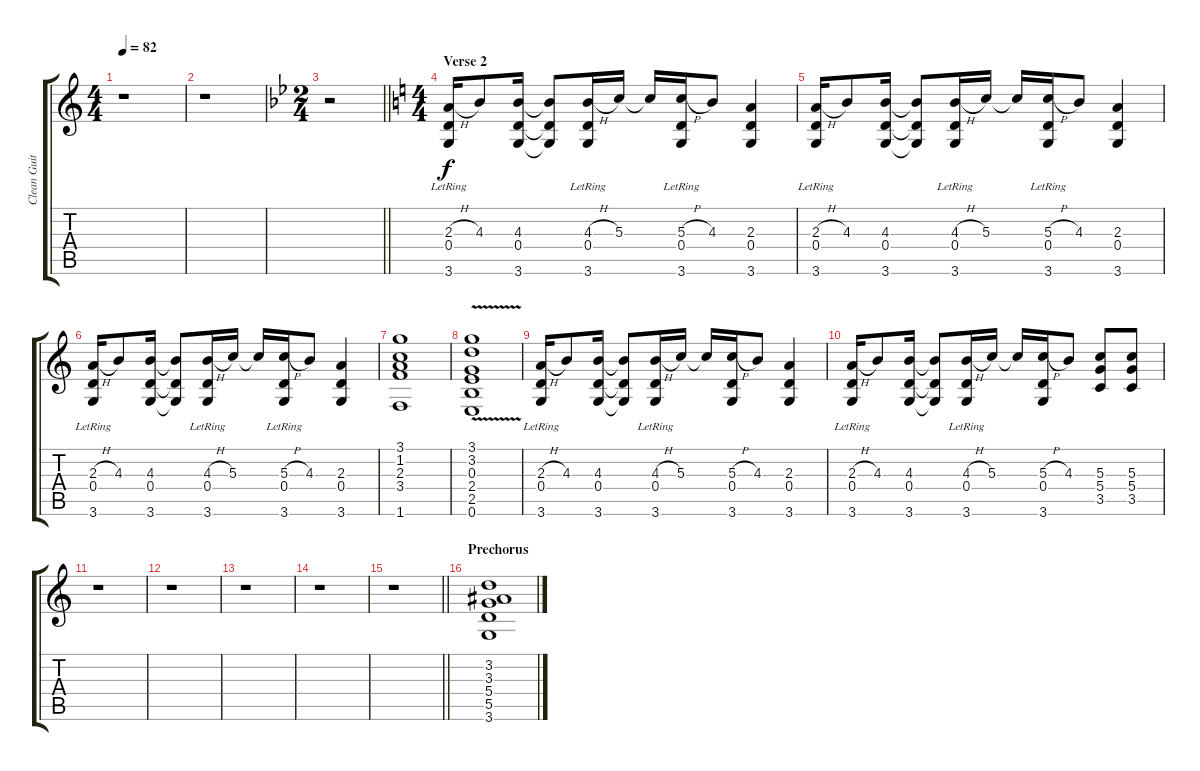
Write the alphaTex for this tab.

\track ("Clean Guitar" "Clean Guit") {instrument electricguitarclean}
\staff {score tabs}
\tuning (E4 B3 G3 D3 A2 E2) {hide}
\ts (4 4)
\tempo 82
\clef g2
\ks c
r.1{dy f} |
r.1 |
\ts (2 4)
\barLineRight lightlight
\ks bb
r.2 |
\ts (4 4)
\section ("" "Verse 2")
\ks c
(2.3{h} 0.4{lr} 3.6{lr}).16 4.3.8 (4.3 0.4 3.6).16 (4.3{t} 0.4{t} 3.6{t}).8 (4.3{h} 0.4{lr} 3.6{lr}).16 5.3.16 5.3{t}.16 (5.3{h} 0.4{lr} 3.6{lr}).16 4.3.8 (2.3 0.4 3.6).4 |
(2.3{h} 0.4{lr} 3.6{lr}).16 4.3.8 (4.3 0.4 3.6).16 (4.3{t} 0.4{t} 3.6{t}).8 (4.3{h} 0.4{lr} 3.6{lr}).16 5.3.16 5.3{t}.16 (5.3{h} 0.4{lr} 3.6{lr}).16 4.3.8 (2.3 0.4 3.6).4 |
(2.3{h} 0.4{lr} 3.6{lr}).16 4.3.8 (4.3 0.4 3.6).16 (4.3{t} 0.4{t} 3.6{t}).8 (4.3{h} 0.4{lr} 3.6{lr}).16 5.3.16 5.3{t}.16 (5.3{h} 0.4{lr} 3.6{lr}).16 4.3.8 (2.3 0.4 3.6).4 |
(3.1 1.2 2.3 3.4 1.6).1 |
(3.1 3.2 0.3{v} 2.4 2.5 0.6).1 |
(2.3{h} 0.4{lr} 3.6{lr}).16 4.3.8 (4.3 0.4 3.6).16 (4.3{t} 0.4{t} 3.6{t}).8 (4.3{h} 0.4{lr} 3.6{lr}).16 5.3.16 5.3{t}.16 (5.3{h} 0.4 3.6).16 4.3.8 (2.3 0.4 3.6).4 |
(2.3{h} 0.4{lr} 3.6{lr}).16 4.3.8 (4.3 0.4 3.6).16 (4.3{t} 0.4{t} 3.6{t}).8 (4.3{h} 0.4{lr} 3.6{lr}).16 5.3.16 5.3{t}.16 (5.3{h} 0.4 3.6).16 4.3.8 (5.3 5.4 3.5).8 (5.3 5.4 3.5).8 |
r.1 |
r.1 |
r.1 |
r.1 |
\barLineRight lightlight
r.1 |
\section ("" "Prechorus")
(3.2 3.3 5.4 5.5 3.6).1
